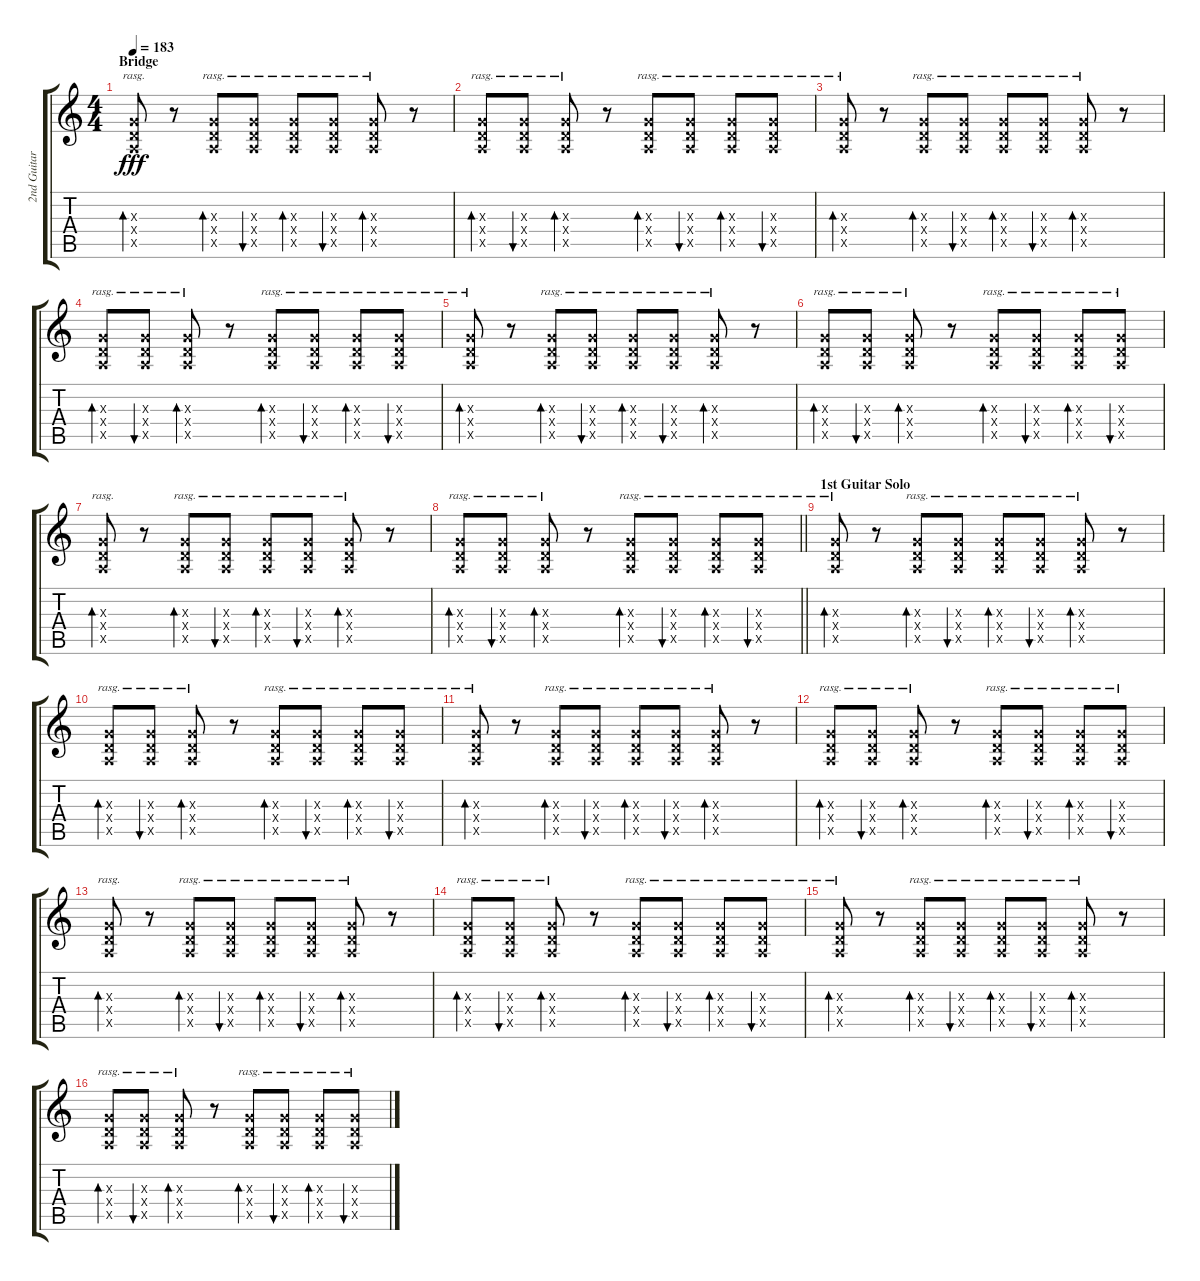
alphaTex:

\track ("2nd Guitar" "2nd Guitar") {instrument distortionguitar}
\staff {score tabs}
\tuning (E4 B3 G3 D3 A2 E2) {hide}
\ts (4 4)
\section ("" "Bridge")
\tempo 183
\clef g2
\ks c
(0.3{x} 0.4{x} 0.5{x}).8{bd 60 rasg ii dy fff} r.8 (0.3{x} 0.4{x} 0.5{x}).8{bd 60 rasg ii} (0.3{x} 0.4{x} 0.5{x}).8{bu 120 rasg ii} (0.3{x} 0.4{x} 0.5{x}).8{bd 120 rasg ii} (0.3{x} 0.4{x} 0.5{x}).8{bu 120 rasg ii} (0.3{x} 0.4{x} 0.5{x}).8{bd 120 rasg ii} r.8 |
(0.3{x} 0.4{x} 0.5{x}).8{bd 120 rasg ii} (0.3{x} 0.4{x} 0.5{x}).8{bu 120 rasg ii} (0.3{x} 0.4{x} 0.5{x}).8{bd 120 rasg ii} r.8 (0.3{x} 0.4{x} 0.5{x}).8{bd 120 rasg ii} (0.3{x} 0.4{x} 0.5{x}).8{bu 120 rasg ii} (0.3{x} 0.4{x} 0.5{x}).8{bd 120 rasg ii} (0.3{x} 0.4{x} 0.5{x}).8{bu 120 rasg ii} |
(0.3{x} 0.4{x} 0.5{x}).8{bd 60 rasg ii} r.8 (0.3{x} 0.4{x} 0.5{x}).8{bd 60 rasg ii} (0.3{x} 0.4{x} 0.5{x}).8{bu 120 rasg ii} (0.3{x} 0.4{x} 0.5{x}).8{bd 120 rasg ii} (0.3{x} 0.4{x} 0.5{x}).8{bu 120 rasg ii} (0.3{x} 0.4{x} 0.5{x}).8{bd 120 rasg ii} r.8 |
(0.3{x} 0.4{x} 0.5{x}).8{bd 120 rasg ii} (0.3{x} 0.4{x} 0.5{x}).8{bu 120 rasg ii} (0.3{x} 0.4{x} 0.5{x}).8{bd 120 rasg ii} r.8 (0.3{x} 0.4{x} 0.5{x}).8{bd 120 rasg ii} (0.3{x} 0.4{x} 0.5{x}).8{bu 120 rasg ii} (0.3{x} 0.4{x} 0.5{x}).8{bd 120 rasg ii} (0.3{x} 0.4{x} 0.5{x}).8{bu 120 rasg ii} |
(0.3{x} 0.4{x} 0.5{x}).8{bd 60 rasg ii} r.8 (0.3{x} 0.4{x} 0.5{x}).8{bd 60 rasg ii} (0.3{x} 0.4{x} 0.5{x}).8{bu 120 rasg ii} (0.3{x} 0.4{x} 0.5{x}).8{bd 120 rasg ii} (0.3{x} 0.4{x} 0.5{x}).8{bu 120 rasg ii} (0.3{x} 0.4{x} 0.5{x}).8{bd 120 rasg ii} r.8 |
(0.3{x} 0.4{x} 0.5{x}).8{bd 120 rasg ii} (0.3{x} 0.4{x} 0.5{x}).8{bu 120 rasg ii} (0.3{x} 0.4{x} 0.5{x}).8{bd 120 rasg ii} r.8 (0.3{x} 0.4{x} 0.5{x}).8{bd 120 rasg ii} (0.3{x} 0.4{x} 0.5{x}).8{bu 120 rasg ii} (0.3{x} 0.4{x} 0.5{x}).8{bd 120 rasg ii} (0.3{x} 0.4{x} 0.5{x}).8{bu 120 rasg ii} |
(0.3{x} 0.4{x} 0.5{x}).8{bd 60 rasg ii} r.8 (0.3{x} 0.4{x} 0.5{x}).8{bd 60 rasg ii} (0.3{x} 0.4{x} 0.5{x}).8{bu 120 rasg ii} (0.3{x} 0.4{x} 0.5{x}).8{bd 120 rasg ii} (0.3{x} 0.4{x} 0.5{x}).8{bu 120 rasg ii} (0.3{x} 0.4{x} 0.5{x}).8{bd 120 rasg ii} r.8 |
\barLineRight lightlight
(0.3{x} 0.4{x} 0.5{x}).8{bd 120 rasg ii} (0.3{x} 0.4{x} 0.5{x}).8{bu 120 rasg ii} (0.3{x} 0.4{x} 0.5{x}).8{bd 120 rasg ii} r.8 (0.3{x} 0.4{x} 0.5{x}).8{bd 120 rasg ii} (0.3{x} 0.4{x} 0.5{x}).8{bu 120 rasg ii} (0.3{x} 0.4{x} 0.5{x}).8{bd 120 rasg ii} (0.3{x} 0.4{x} 0.5{x}).8{bu 120 rasg ii} |
\section ("" "1st Guitar Solo")
(0.3{x} 0.4{x} 0.5{x}).8{bd 60 rasg ii volume 11} r.8 (0.3{x} 0.4{x} 0.5{x}).8{bd 60 rasg ii} (0.3{x} 0.4{x} 0.5{x}).8{bu 120 rasg ii} (0.3{x} 0.4{x} 0.5{x}).8{bd 120 rasg ii} (0.3{x} 0.4{x} 0.5{x}).8{bu 120 rasg ii} (0.3{x} 0.4{x} 0.5{x}).8{bd 120 rasg ii} r.8 |
(0.3{x} 0.4{x} 0.5{x}).8{bd 120 rasg ii} (0.3{x} 0.4{x} 0.5{x}).8{bu 120 rasg ii} (0.3{x} 0.4{x} 0.5{x}).8{bd 120 rasg ii} r.8 (0.3{x} 0.4{x} 0.5{x}).8{bd 120 rasg ii} (0.3{x} 0.4{x} 0.5{x}).8{bu 120 rasg ii} (0.3{x} 0.4{x} 0.5{x}).8{bd 120 rasg ii} (0.3{x} 0.4{x} 0.5{x}).8{bu 120 rasg ii} |
(0.3{x} 0.4{x} 0.5{x}).8{bd 60 rasg ii} r.8 (0.3{x} 0.4{x} 0.5{x}).8{bd 60 rasg ii} (0.3{x} 0.4{x} 0.5{x}).8{bu 120 rasg ii} (0.3{x} 0.4{x} 0.5{x}).8{bd 120 rasg ii} (0.3{x} 0.4{x} 0.5{x}).8{bu 120 rasg ii} (0.3{x} 0.4{x} 0.5{x}).8{bd 120 rasg ii} r.8 |
(0.3{x} 0.4{x} 0.5{x}).8{bd 120 rasg ii} (0.3{x} 0.4{x} 0.5{x}).8{bu 120 rasg ii} (0.3{x} 0.4{x} 0.5{x}).8{bd 120 rasg ii} r.8 (0.3{x} 0.4{x} 0.5{x}).8{bd 120 rasg ii} (0.3{x} 0.4{x} 0.5{x}).8{bu 120 rasg ii} (0.3{x} 0.4{x} 0.5{x}).8{bd 120 rasg ii} (0.3{x} 0.4{x} 0.5{x}).8{bu 120 rasg ii} |
(0.3{x} 0.4{x} 0.5{x}).8{bd 60 rasg ii} r.8 (0.3{x} 0.4{x} 0.5{x}).8{bd 60 rasg ii} (0.3{x} 0.4{x} 0.5{x}).8{bu 120 rasg ii} (0.3{x} 0.4{x} 0.5{x}).8{bd 120 rasg ii} (0.3{x} 0.4{x} 0.5{x}).8{bu 120 rasg ii} (0.3{x} 0.4{x} 0.5{x}).8{bd 120 rasg ii} r.8 |
(0.3{x} 0.4{x} 0.5{x}).8{bd 120 rasg ii} (0.3{x} 0.4{x} 0.5{x}).8{bu 120 rasg ii} (0.3{x} 0.4{x} 0.5{x}).8{bd 120 rasg ii} r.8 (0.3{x} 0.4{x} 0.5{x}).8{bd 120 rasg ii} (0.3{x} 0.4{x} 0.5{x}).8{bu 120 rasg ii} (0.3{x} 0.4{x} 0.5{x}).8{bd 120 rasg ii} (0.3{x} 0.4{x} 0.5{x}).8{bu 120 rasg ii} |
(0.3{x} 0.4{x} 0.5{x}).8{bd 60 rasg ii} r.8 (0.3{x} 0.4{x} 0.5{x}).8{bd 60 rasg ii} (0.3{x} 0.4{x} 0.5{x}).8{bu 120 rasg ii} (0.3{x} 0.4{x} 0.5{x}).8{bd 120 rasg ii} (0.3{x} 0.4{x} 0.5{x}).8{bu 120 rasg ii} (0.3{x} 0.4{x} 0.5{x}).8{bd 120 rasg ii} r.8 |
(0.3{x} 0.4{x} 0.5{x}).8{bd 120 rasg ii} (0.3{x} 0.4{x} 0.5{x}).8{bu 120 rasg ii} (0.3{x} 0.4{x} 0.5{x}).8{bd 120 rasg ii} r.8 (0.3{x} 0.4{x} 0.5{x}).8{bd 120 rasg ii} (0.3{x} 0.4{x} 0.5{x}).8{bu 120 rasg ii} (0.3{x} 0.4{x} 0.5{x}).8{bd 120 rasg ii} (0.3{x} 0.4{x} 0.5{x}).8{bu 120 rasg ii}
